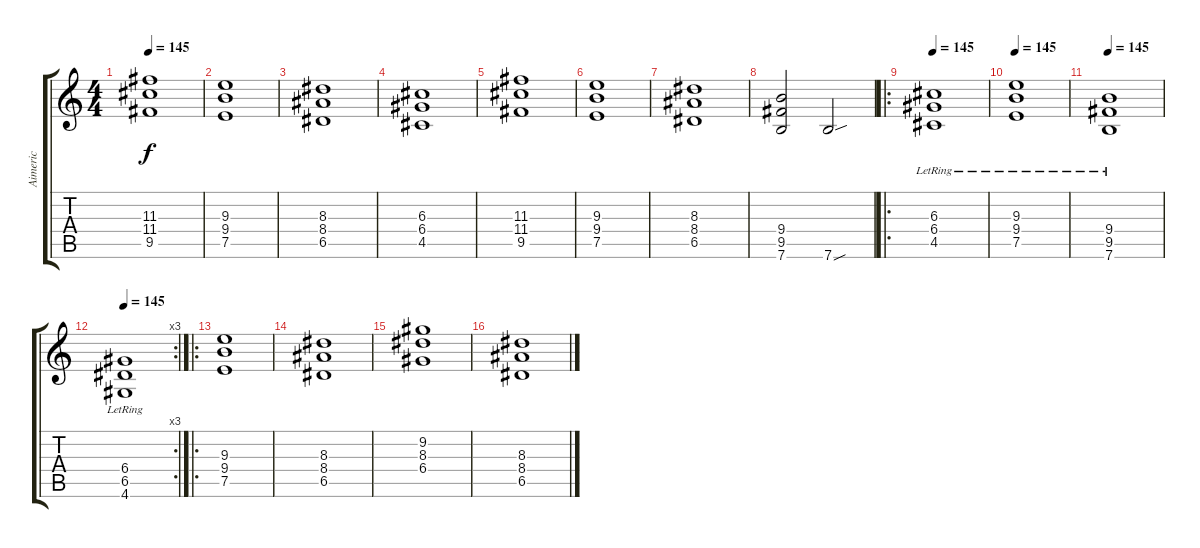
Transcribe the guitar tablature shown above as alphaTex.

\track ("Aimeric" "Aimeric") {instrument distortionguitar}
\staff {score tabs}
\tuning (E4 B3 G3 D3 A2 E2) {hide}
\ts (4 4)
\tempo 145
\clef g2
\ks c
(11.3 11.4 9.5).1{dy f} |
(9.3 9.4 7.5).1 |
(8.3 8.4 6.5).1 |
(6.3 6.4 4.5).1 |
(11.3 11.4 9.5).1 |
(9.3 9.4 7.5).1 |
(8.3 8.4 6.5).1 |
(9.4 9.5 7.6).2 7.6{sou}.2 |
\ro
\tempo 145
(6.3 6.4{lr} 4.5{lr}).1 |
\tempo 145
(9.3 9.4{lr} 7.5{lr}).1 |
\tempo 145
(9.4 9.5{lr} 7.6{lr}).1 |
\rc 3
\tempo 145
(6.4{lr} 6.5{lr} 4.6{lr}).1 |
\ro
(9.3 9.4 7.5).1 |
(8.3 8.4 6.5).1 |
(9.2 8.3 6.4).1 |
(8.3 8.4 6.5).1
